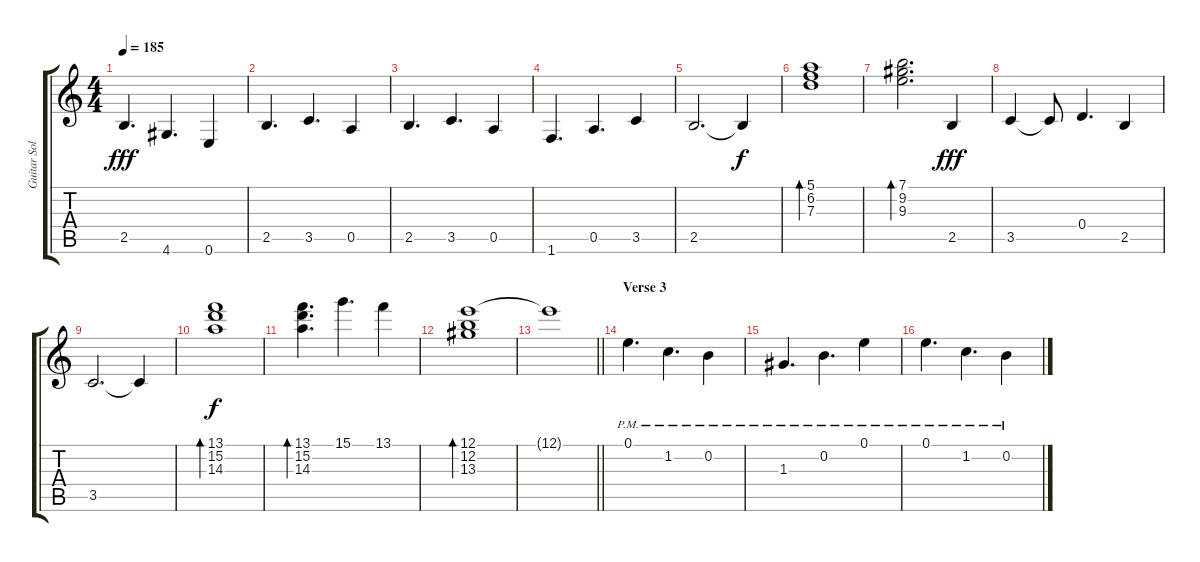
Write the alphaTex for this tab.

\track ("Guitar Solo" "Guitar Sol") {instrument electricguitarclean}
\staff {score tabs}
\tuning (E4 B3 G3 D3 A2 E2) {hide}
\ts (4 4)
\tempo 185
\clef g2
\ks c
2.5.4{d dy fff} 4.6.4{d} 0.6.4 |
2.5.4{d} 3.5.4{d} 0.5.4 |
2.5.4{d} 3.5.4{d} 0.5.4 |
1.6.4{d} 0.5.4{d} 3.5.4 |
2.5.2{d} 2.5{t}.4{dy f} |
(5.1 6.2 7.3).1{bd 240} |
(7.1 9.2 9.3).2{d bd 120} 2.5.4{dy fff} |
3.5.4 3.5{t}.8 0.4.4{d} 2.5.4 |
3.5.2{d} 3.5{t}.4 |
(13.1 15.2 14.3).1{bd 240 dy f} |
(13.1 15.2 14.3).4{d bd 240} 15.1.4{d} 13.1.4 |
(12.1 12.2 13.3).1{bd 120} |
\barLineRight lightlight
12.1{t}.1 |
\section ("" "Verse 3")
0.1{pm}.4{d} 1.2{pm}.4{d} 0.2{pm}.4 |
1.3{pm}.4{d} 0.2{pm}.4{d} 0.1{pm}.4 |
0.1{pm}.4{d} 1.2{pm}.4{d} 0.2{pm}.4
